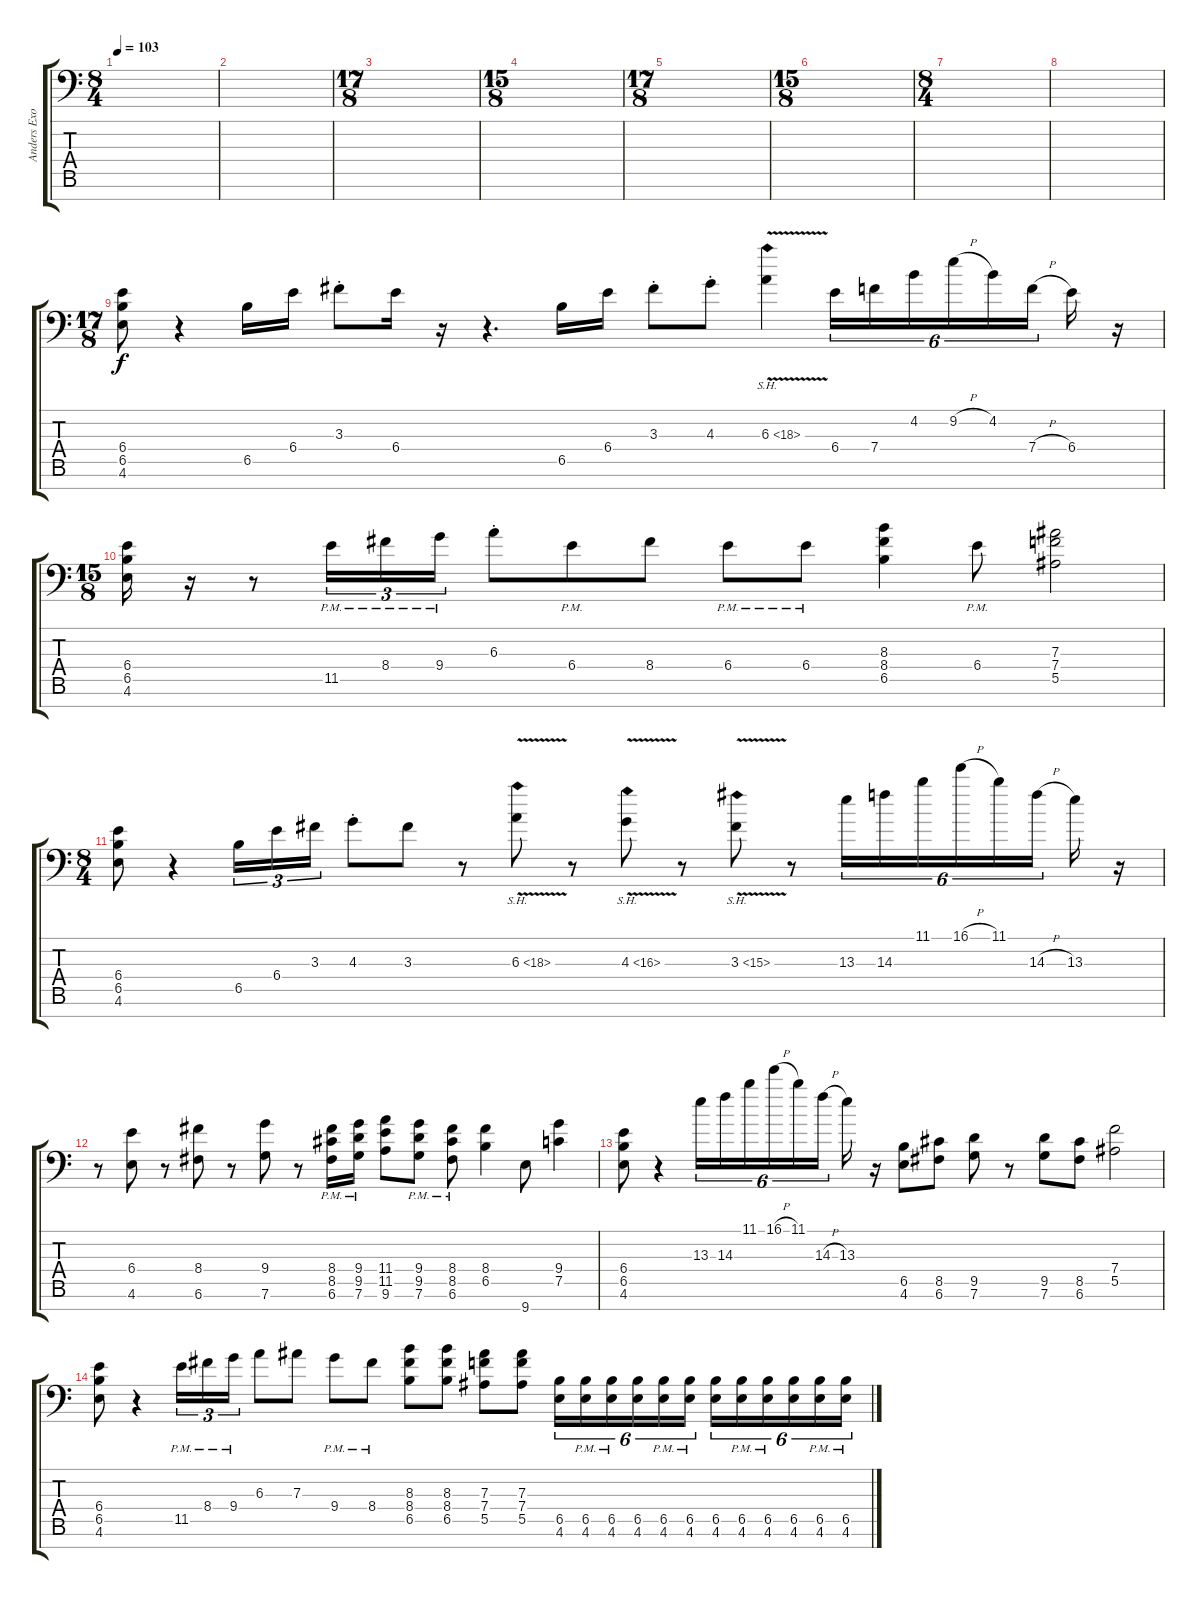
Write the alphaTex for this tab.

\track ("Anders Exo Kragh-rythem and lead guitar" "Anders Exo") {instrument distortionguitar}
\staff {score tabs}
\tuning (C4 G3 Eb3 Bb2 F2 C2 G1) {hide}
\ts (8 4)
\tempo 103
\clef f4
\ks c
|
|
\ts (17 8)
|
\ts (15 8)
|
\ts (17 8)
|
\ts (15 8)
|
\ts (8 4)
|
|
\ts (17 8)
(6.4 6.5 4.6).8 r.4 6.5.16 6.4.16 3.3{st}.8 6.4.16 r.16 r.4{d} 6.5.16 6.4.16 3.3{st}.8 4.3{st}.8 6.3{sh 12 v}.4 6.4.16{tu (6 4)} 7.4.16{tu (6 4)} 4.2.16{tu (6 4)} 9.2{h}.16{tu (6 4)} 4.2.16{tu (6 4)} 7.4{h}.16{tu (6 4)} 6.4.16 r.16 |
\ts (15 8)
(6.4 6.5 4.6).16 r.16 r.8 11.5{pm}.16{tu (3 2)} 8.4{pm}.16{tu (3 2)} 9.4{pm}.16{tu (3 2)} 6.3{st}.8 6.4{pm}.8 8.4.8 6.4{pm}.8 6.4{pm}.8 (8.3 8.4 6.5).4 6.4{pm}.8 (7.3 7.4 5.5).2 |
\ts (8 4)
(6.4 6.5 4.6).8 r.4 6.5.16{tu (3 2)} 6.4.16{tu (3 2)} 3.3.16{tu (3 2)} 4.3{st}.8 3.3.8 r.8 6.3{sh 12 v}.8 r.8 4.3{sh 12 v}.8 r.8 3.3{sh 12 v}.8 r.8 13.3.16{tu (6 4)} 14.3.16{tu (6 4)} 11.1.16{tu (6 4)} 16.1{h}.16{tu (6 4)} 11.1.16{tu (6 4)} 14.3{h}.16{tu (6 4)} 13.3.16 r.16 |
r.8 (6.4 4.6).8 r.8 (8.4 6.6).8 r.8 (9.4 7.6).8 r.8 (8.4{pm} 8.5 6.6{pm}).16 (9.4{pm} 9.5 7.6).16 (11.4 11.5 9.6).8 (9.4{pm} 9.5{pm} 7.6{pm}).8 (8.4{pm} 8.5{pm} 6.6{pm}).8 (8.4 6.5).4 9.7.8 (9.4 7.5).4 |
(6.4 6.5 4.6).8 r.4 13.3.16{tu (6 4)} 14.3.16{tu (6 4)} 11.1.16{tu (6 4)} 16.1{h}.16{tu (6 4)} 11.1.16{tu (6 4)} 14.3{h}.16{tu (6 4)} 13.3.16 r.16 (6.5 4.6).8 (8.5 6.6).8 (9.5 7.6).8 r.8 (9.5 7.6).8 (8.5 6.6).8 (7.4 5.5).2 |
(6.4 6.5 4.6).8 r.4 11.5{pm}.16{tu (3 2)} 8.4{pm}.16{tu (3 2)} 9.4{pm}.16{tu (3 2)} 6.3.8 7.3.8 9.4{pm}.8 8.4{pm}.8 (8.3 8.4 6.5).8 (8.3 8.4 6.5).8 (7.3 7.4 5.5).8 (7.3 7.4 5.5).8 (6.5 4.6).16{tu (6 4)} (6.5{pm} 4.6{pm}).16{tu (6 4)} (6.5{pm} 4.6{pm}).16{tu (6 4)} (6.5 4.6).16{tu (6 4)} (6.5{pm} 4.6{pm}).16{tu (6 4)} (6.5{pm} 4.6{pm}).16{tu (6 4)} (6.5 4.6).16{tu (6 4)} (6.5{pm} 4.6{pm}).16{tu (6 4)} (6.5{pm} 4.6{pm}).16{tu (6 4)} (6.5 4.6).16{tu (6 4)} (6.5{pm} 4.6{pm}).16{tu (6 4)} (6.5{pm} 4.6{pm}).16{tu (6 4)}
